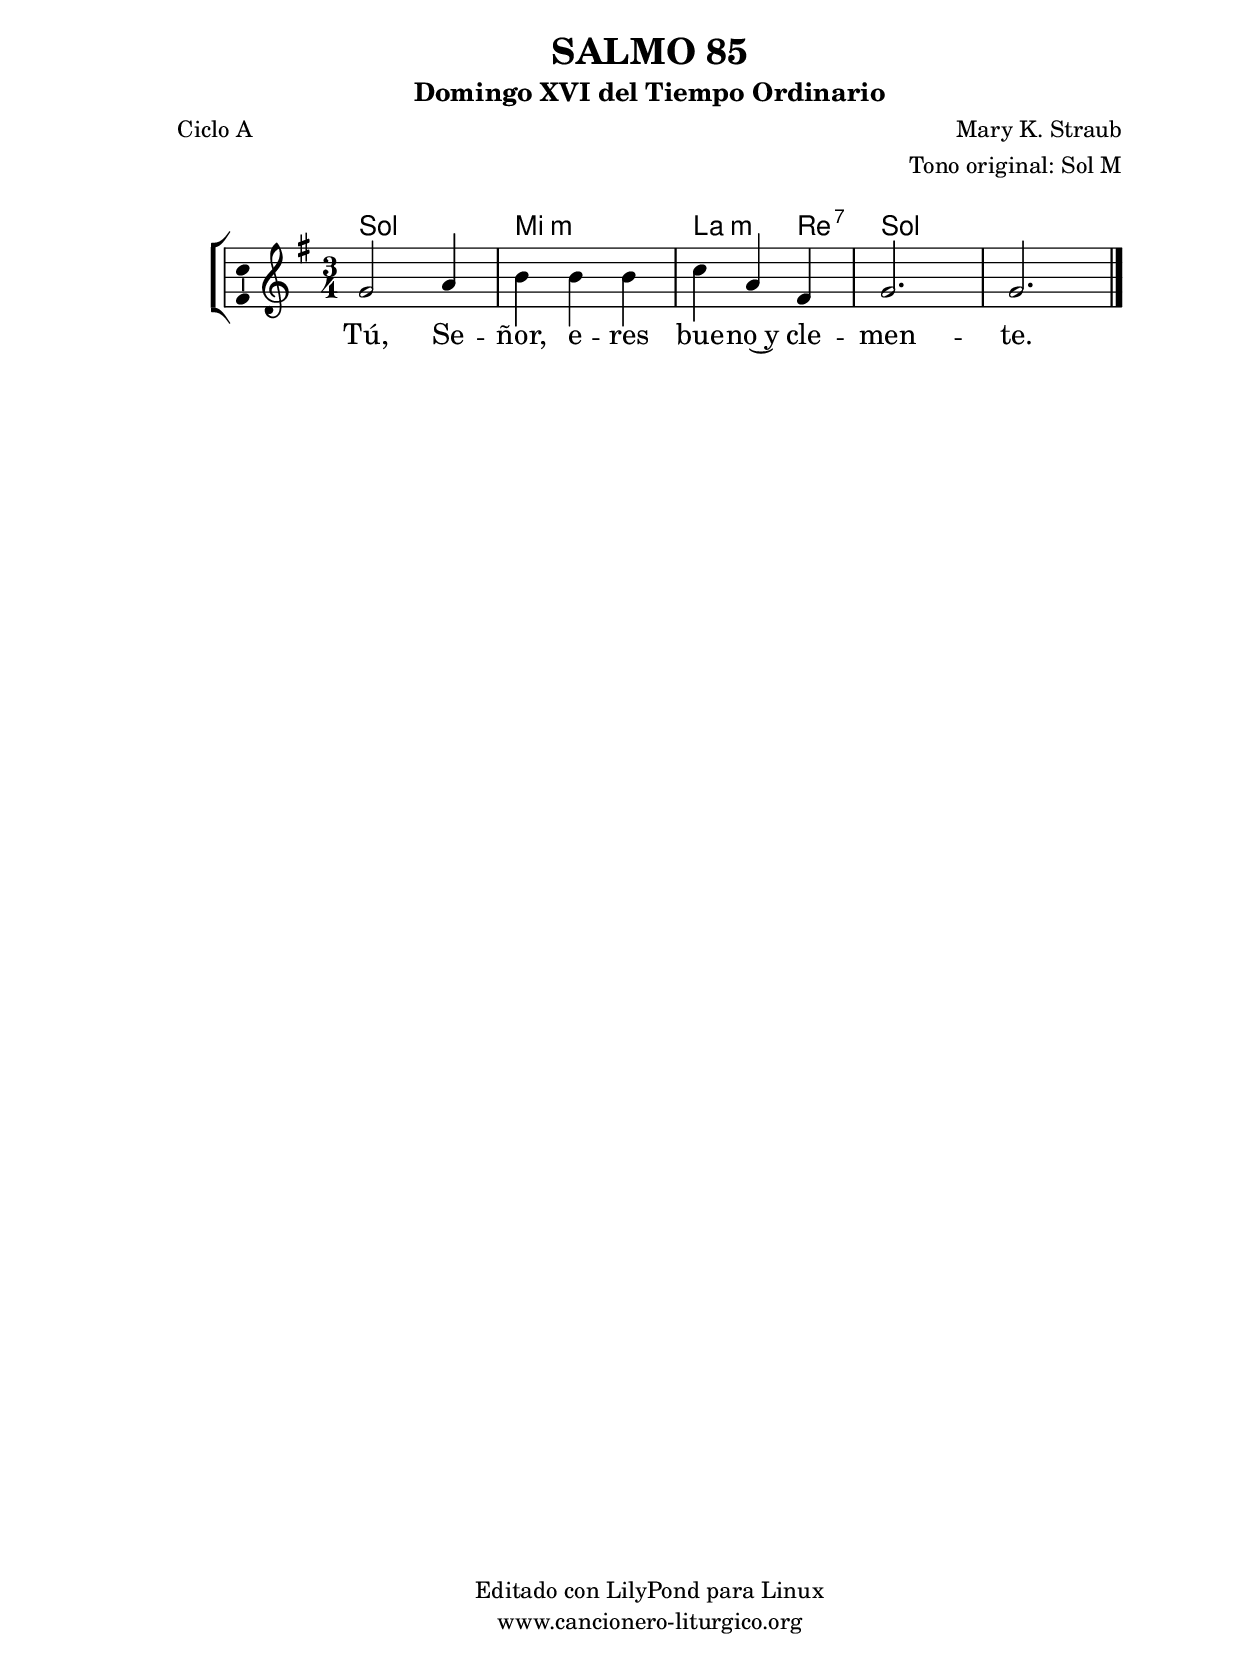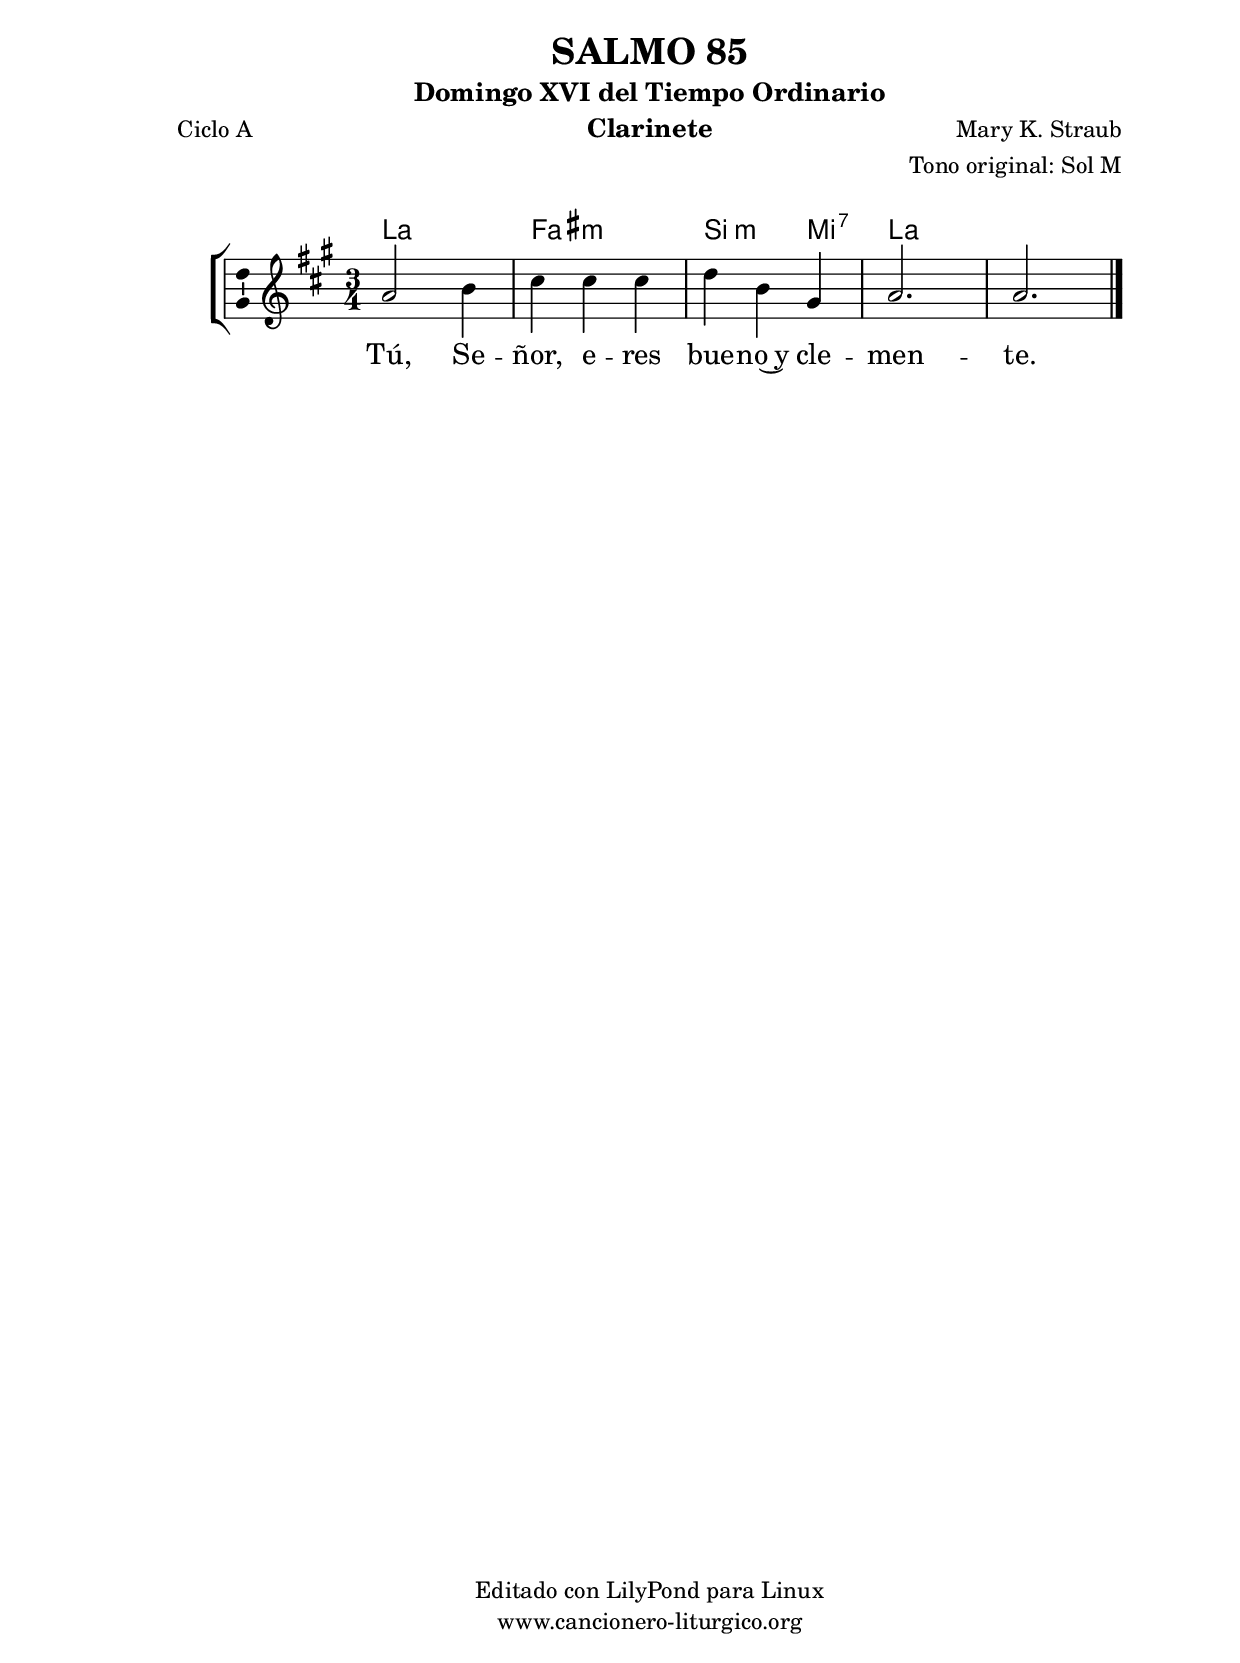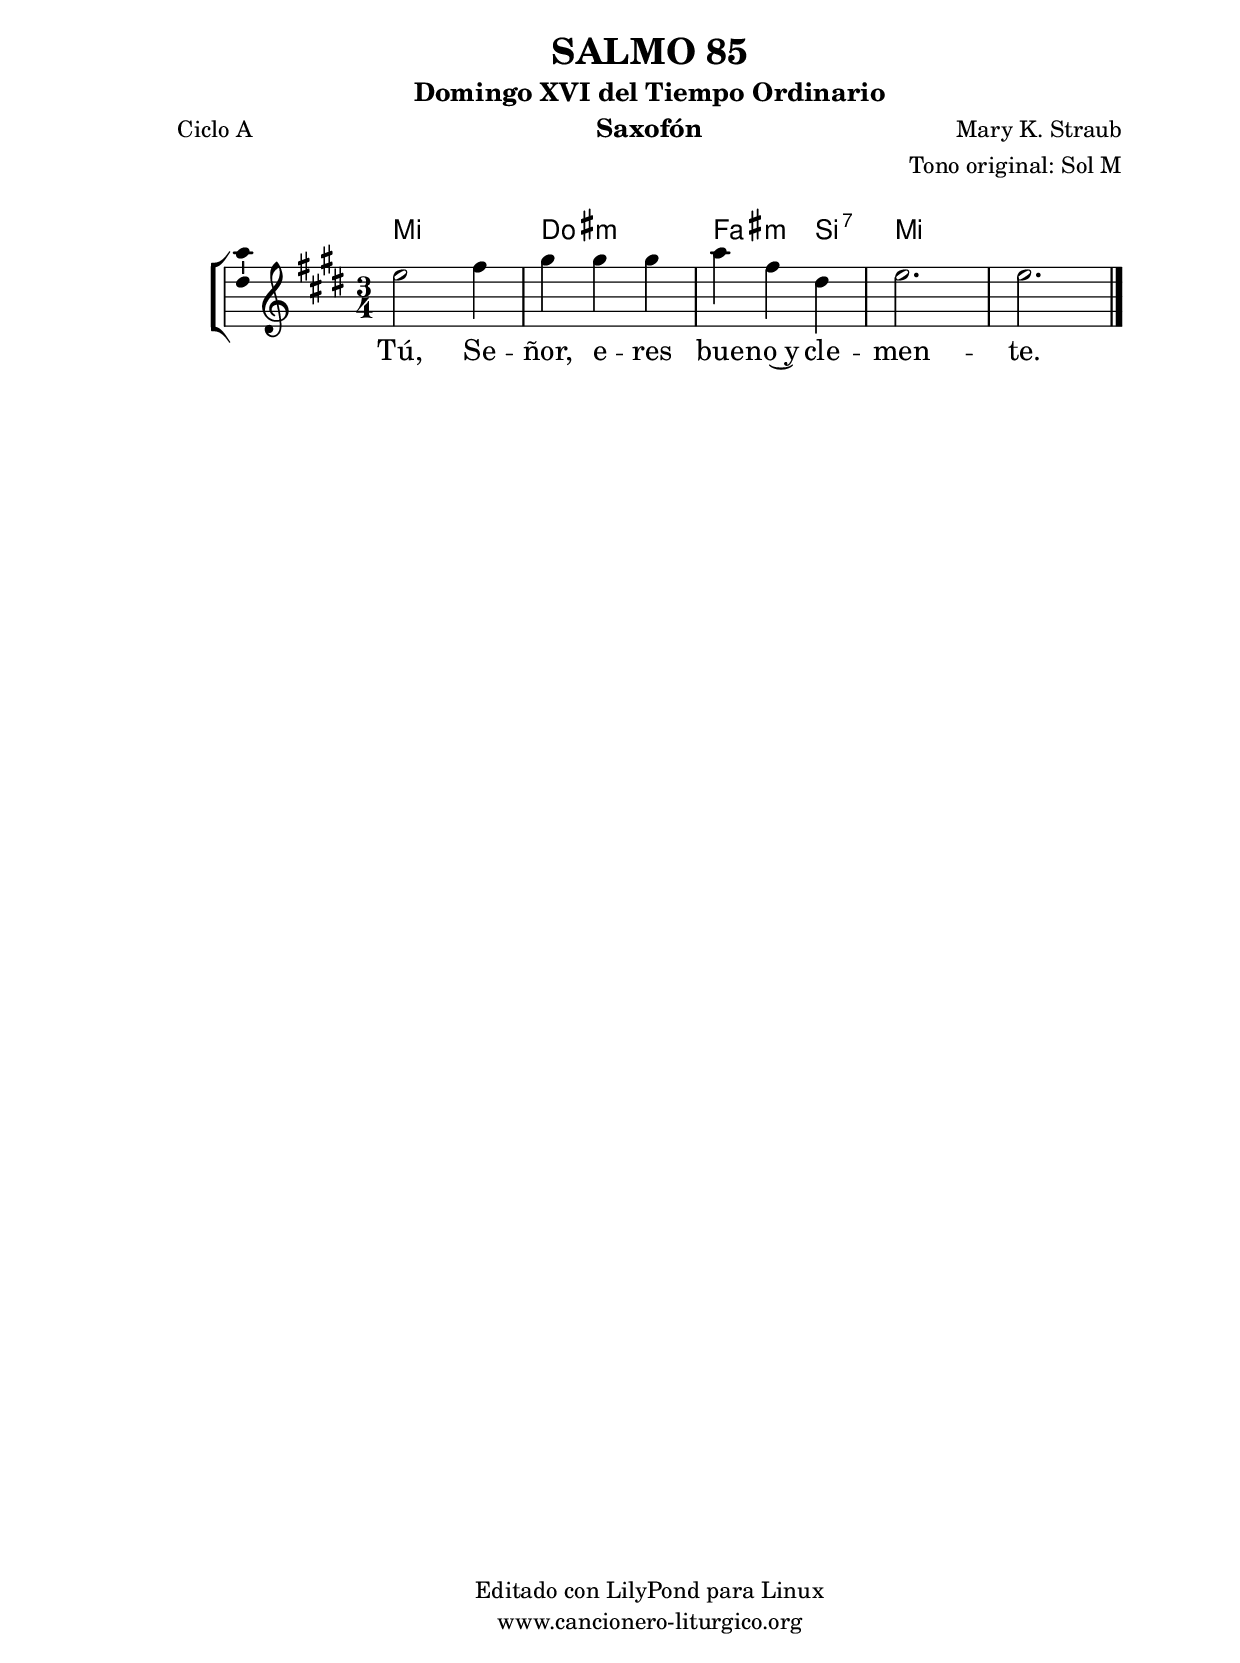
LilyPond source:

%
%para convertir .midi en .wav:
%timidity filename.midi -Ow -o finename.wav
%
%
%Para convertir de .wav a .mp3:
%lame -h -m j filename.wav
%
%
%para escuchar el midi:
%timidity nombrefichero.midi
%


%versión de lilypond para la que se ha escrito esta partitura:
\version "2.16.0"

	%Tamaño papel
	#(set-default-paper-size "a4")
	%Tamaño partitura
	#(set-global-staff-size 20)
	%No responde al pulsar sobre una nota
	#(ly:set-option 'point-and-click #f)

%parámetros del encabezamiento:
\header {
	title = "SALMO 85"
	subtitle = "Domingo XVI del Tiempo Ordinario"
	composer = "Mary K. Straub"
	poet = "Ciclo A"
	meter = ""
	arranger = "Tono original: Sol M"
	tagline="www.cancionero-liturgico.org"
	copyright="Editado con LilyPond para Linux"
	tiempo = "Ordinario"
	usos = "Salmo"
	letra = "Tú, Señor, eres bueno y clemente."
	}

%parámetros asociados al papel:
\paper  {
	oddHeaderMarkup = \markup {\fill-line { \on-the-fly #not-first-page \fromproperty #'header:title \on-the-fly #not-first-page \fromproperty #'header:composer }}
	evenHeaderMarkup = \markup {\fill-line { \fromproperty #'header:composer \fromproperty #'header:title }}
	#(set-paper-size "a4")
	print-page-number = ##f
	first-page-number = 1
	print-first-page-number = ##f
%	head-separation = 3.0 \cm
	top-margin = 2.0 \cm
	bottom-margin = 0.5\cm
%%%	bottom-margin = -1.0\cm
	left-margin = 3.0 \cm
	line-width = 16.0 \cm 
	indent = 8\mm
	interscoreline = 2.\mm
	between-system-space = 15\mm
%	para que las partituras no llenen la hoja:
	ragged-bottom = ##t
%	idem para la última hoja:
	ragged-last-bottom = ##f
%	para que las partituras llenen el ancho del papel:
	ragged-last = ##f
	after-title-space = 2.5 \cm
%page-count=1
%system-count=8

	%Flexible Vertical Spacing
%	markup-markup-spacing =
%	#'((basic-distance . 15) (minimum-distance . 15) (padding . 3))
	markup-system-spacing =
	#'((basic-distance . 15) (minimum-distance . 15) (padding . 3))
	system-system-spacing =
	#'((basic-distance . 15) (minimum-distance . 15) (padding . 3))
	score-system-spacing =
	#'((basic-distance . 15) (minimum-distance . 15) (padding . 5))
%	top-system-spacing = % header
%	#'((basic-distance . 8) (minimum-distance . 0) (padding . 3))
%	top-markup-spacing =
%	#'((basic-distance . 20) (minimum-distance . 20) (padding . 3))
	last-bottom-spacing = % footer
	#'((basic-distance . 5) (minimum-distance . 5) (padding . 3))
%	score-markup-spacing =
%	#'((basic-distance . 16) (minimum-distance . 13) (padding . 3))

	}


%parámetros que afectan a toda la partitura:
global =  {
	%clave de sol (G):
	\clef G
	%armadura:
%%%	\transpose bes c
	\key g \major
	\tempo 4=122
	\set Score.tempoHideNote = ##t
	}


acordes = {
	\italianChords
	\chordmode {
%%%	\transpose bes c
{

g2. e:m a2:m d4:7 g2. g

	}
	}
}

melodia = 
%%%	\transpose bes c
{
	\relative c''{
	\time 3/4

g2 a4
b4 b b
c4 a fis
g2.
g2.

\bar "|."
}
}

texto = \lyricmode {
Tú, Se -- ñor, e -- res bue -- no~y cle -- men -- te.
	}


acordesStaff = \context ChordNames = acordesStaff <<
	\set chordChanges = ##t
	\acordes
	>>


vozStaff = \context Voice = vozStaff
\with {\consists "Ambitus_engraver"}
<<
%	\set Staff.instrumentName = ""
%	\set Staff.shortInstrumentName = ""
%	\set Staff.midiInstrument = #"clarinet"
%	\set Staff.midiInstrument = #"cello"
%	\set Staff.midiInstrument = #"flute"
	\set Staff.midiInstrument = #"electric guitar (jazz)"
%	\set Staff.midiInstrument = #"english horn"
%	\set Staff.midiInstrument = #"violin"
%	\set Staff.midiInstrument = #"glockenspiel"
	\set Staff.midiMinimumVolume = #0.7
	\set Staff.midiMaximumVolume = #0.9
	\global
	\melodia
	>>


textoStaff = \context Lyrics = textoStaff <<
	\lyricsto vozStaff \texto
	>>

\book {
	\score {
		\context ChoirStaff {
			\override StaffGroup.SystemStartBracket #'collapse-height = #1
			\override Score.SystemStartBar #'collapse-height = #1
			<<
			\acordesStaff
			\vozStaff
			\textoStaff
			>>
			}
		\layout {
	    		\context {
				\Lyrics
				\override LyricText #'font-size = #2
				}
	   		 \context {
				\Score
				%fontSize = #3
				\override StaffSymbol #'staff-space = #(magstep +3)
				%\override Beam #'thickness = #0.55
				%\override SpacingSpanner #'spacing-increment = #1.0
				%\override Slur #'height-limit = #1.5
				}
			}
		}
	\score {
		\unfoldRepeats
		\context ChoirStaff {
			<<
			\acordesStaff
			\vozStaff
			>>
			}
		\midi {
	  		\context {
	  			\Score
				tempoWholesPerMinute = #(ly:make-moment 70 4)
				}
			}
		}
	}

%Partitura para clarinete
#(define output-suffix "C")
\book {
	\header{
		instrument = "Clarinete"
		}
	\score {
		\context ChoirStaff {
			\override StaffGroup.SystemStartBracket #'collapse-height = #1
			\override Score.SystemStartBar #'collapse-height = #1
\transpose c d
			<<
			\acordesStaff
			\vozStaff
			\textoStaff
			>>
			}
		\layout {
	    		\context {
				\Lyrics
				\override LyricText #'font-size = #2
				}
	   		 \context {
				\Score
				%fontSize = #3
				\override StaffSymbol #'staff-space = #(magstep +3)
				%\override Beam #'thickness = #0.55
				%\override SpacingSpanner #'spacing-increment = #1.0
				%\override Slur #'height-limit = #1.5
				}
			}
		}
	}

%Partitura para saxofón
#(define output-suffix "S")
\book {
	\header{
		instrument = "Saxofón"
		}
	\score {
		\context ChoirStaff {
			\override StaffGroup.SystemStartBracket #'collapse-height = #1
			\override Score.SystemStartBar #'collapse-height = #1
\transpose c a
			<<
			\acordesStaff
			\vozStaff
			\textoStaff
			>>
			}
		\layout {
	    		\context {
				\Lyrics
				\override LyricText #'font-size = #2
				}
	   		 \context {
				\Score
				%fontSize = #3
				\override StaffSymbol #'staff-space = #(magstep +3)
				%\override Beam #'thickness = #0.55
				%\override SpacingSpanner #'spacing-increment = #1.0
				%\override Slur #'height-limit = #1.5
				}
			}
		}
	}

